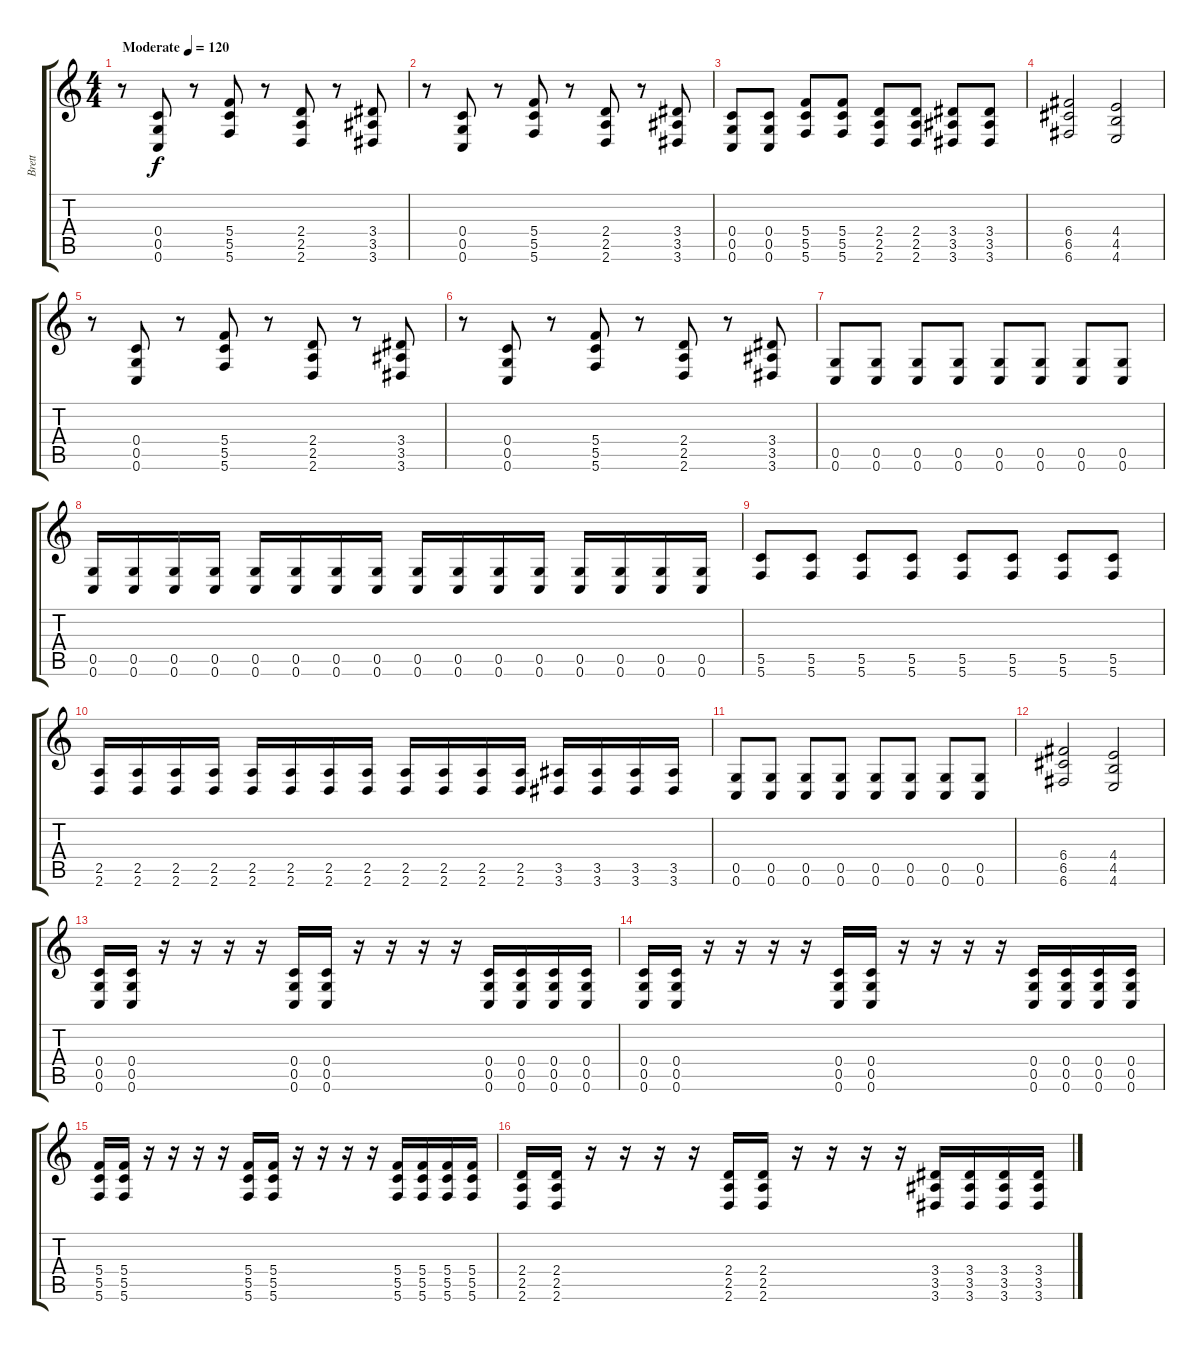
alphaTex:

\track ("Brett" "Brett") {instrument distortionguitar}
\staff {score tabs}
\tuning (D4 A3 F3 C3 G2 C2) {hide}
\ts (4 4)
\tempo (120 "Moderate")
\clef g2
\ks c
r.8{dy f instrument distortionguitar} (0.4 0.5 0.6).8 r.8 (5.4 5.5 5.6).8 r.8 (2.4 2.5 2.6).8 r.8 (3.4 3.5 3.6).8 |
r.8 (0.4 0.5 0.6).8 r.8 (5.4 5.5 5.6).8 r.8 (2.4 2.5 2.6).8 r.8 (3.4 3.5 3.6).8 |
(0.4 0.5 0.6).8 (0.4 0.5 0.6).8 (5.4 5.5 5.6).8 (5.4 5.5 5.6).8 (2.4 2.5 2.6).8 (2.4 2.5 2.6).8 (3.4 3.5 3.6).8 (3.4 3.5 3.6).8 |
(6.4 6.5 6.6).2 (4.4 4.5 4.6).2 |
r.8 (0.4 0.5 0.6).8 r.8 (5.4 5.5 5.6).8 r.8 (2.4 2.5 2.6).8 r.8 (3.4 3.5 3.6).8 |
r.8 (0.4 0.5 0.6).8 r.8 (5.4 5.5 5.6).8 r.8 (2.4 2.5 2.6).8 r.8 (3.4 3.5 3.6).8 |
(0.5 0.6).8 (0.5 0.6).8 (0.5 0.6).8 (0.5 0.6).8 (0.5 0.6).8 (0.5 0.6).8 (0.5 0.6).8 (0.5 0.6).8 |
(0.5 0.6).16 (0.5 0.6).16 (0.5 0.6).16 (0.5 0.6).16 (0.5 0.6).16 (0.5 0.6).16 (0.5 0.6).16 (0.5 0.6).16 (0.5 0.6).16 (0.5 0.6).16 (0.5 0.6).16 (0.5 0.6).16 (0.5 0.6).16 (0.5 0.6).16 (0.5 0.6).16 (0.5 0.6).16 |
(5.5 5.6).8 (5.5 5.6).8 (5.5 5.6).8 (5.5 5.6).8 (5.5 5.6).8 (5.5 5.6).8 (5.5 5.6).8 (5.5 5.6).8 |
(2.5 2.6).16 (2.5 2.6).16 (2.5 2.6).16 (2.5 2.6).16 (2.5 2.6).16 (2.5 2.6).16 (2.5 2.6).16 (2.5 2.6).16 (2.5 2.6).16 (2.5 2.6).16 (2.5 2.6).16 (2.5 2.6).16 (3.5 3.6).16 (3.5 3.6).16 (3.5 3.6).16 (3.5 3.6).16 |
(0.5 0.6).8 (0.5 0.6).8 (0.5 0.6).8 (0.5 0.6).8 (0.5 0.6).8 (0.5 0.6).8 (0.5 0.6).8 (0.5 0.6).8 |
(6.4 6.5 6.6).2 (4.4 4.5 4.6).2 |
(0.4 0.5 0.6).16 (0.4 0.5 0.6).16 r.16 r.16 r.16 r.16 (0.4 0.5 0.6).16 (0.4 0.5 0.6).16 r.16 r.16 r.16 r.16 (0.4 0.5 0.6).16 (0.4 0.5 0.6).16 (0.4 0.5 0.6).16 (0.4 0.5 0.6).16 |
(0.4 0.5 0.6).16 (0.4 0.5 0.6).16 r.16 r.16 r.16 r.16 (0.4 0.5 0.6).16 (0.4 0.5 0.6).16 r.16 r.16 r.16 r.16 (0.4 0.5 0.6).16 (0.4 0.5 0.6).16 (0.4 0.5 0.6).16 (0.4 0.5 0.6).16 |
(5.4 5.5 5.6).16 (5.4 5.5 5.6).16 r.16 r.16 r.16 r.16 (5.4 5.5 5.6).16 (5.4 5.5 5.6).16 r.16 r.16 r.16 r.16 (5.4 5.5 5.6).16 (5.4 5.5 5.6).16 (5.4 5.5 5.6).16 (5.4 5.5 5.6).16 |
(2.4 2.5 2.6).16 (2.4 2.5 2.6).16 r.16 r.16 r.16 r.16 (2.4 2.5 2.6).16 (2.4 2.5 2.6).16 r.16 r.16 r.16 r.16 (3.4 3.5 3.6).16 (3.4 3.5 3.6).16 (3.4 3.5 3.6).16 (3.4 3.5 3.6).16
